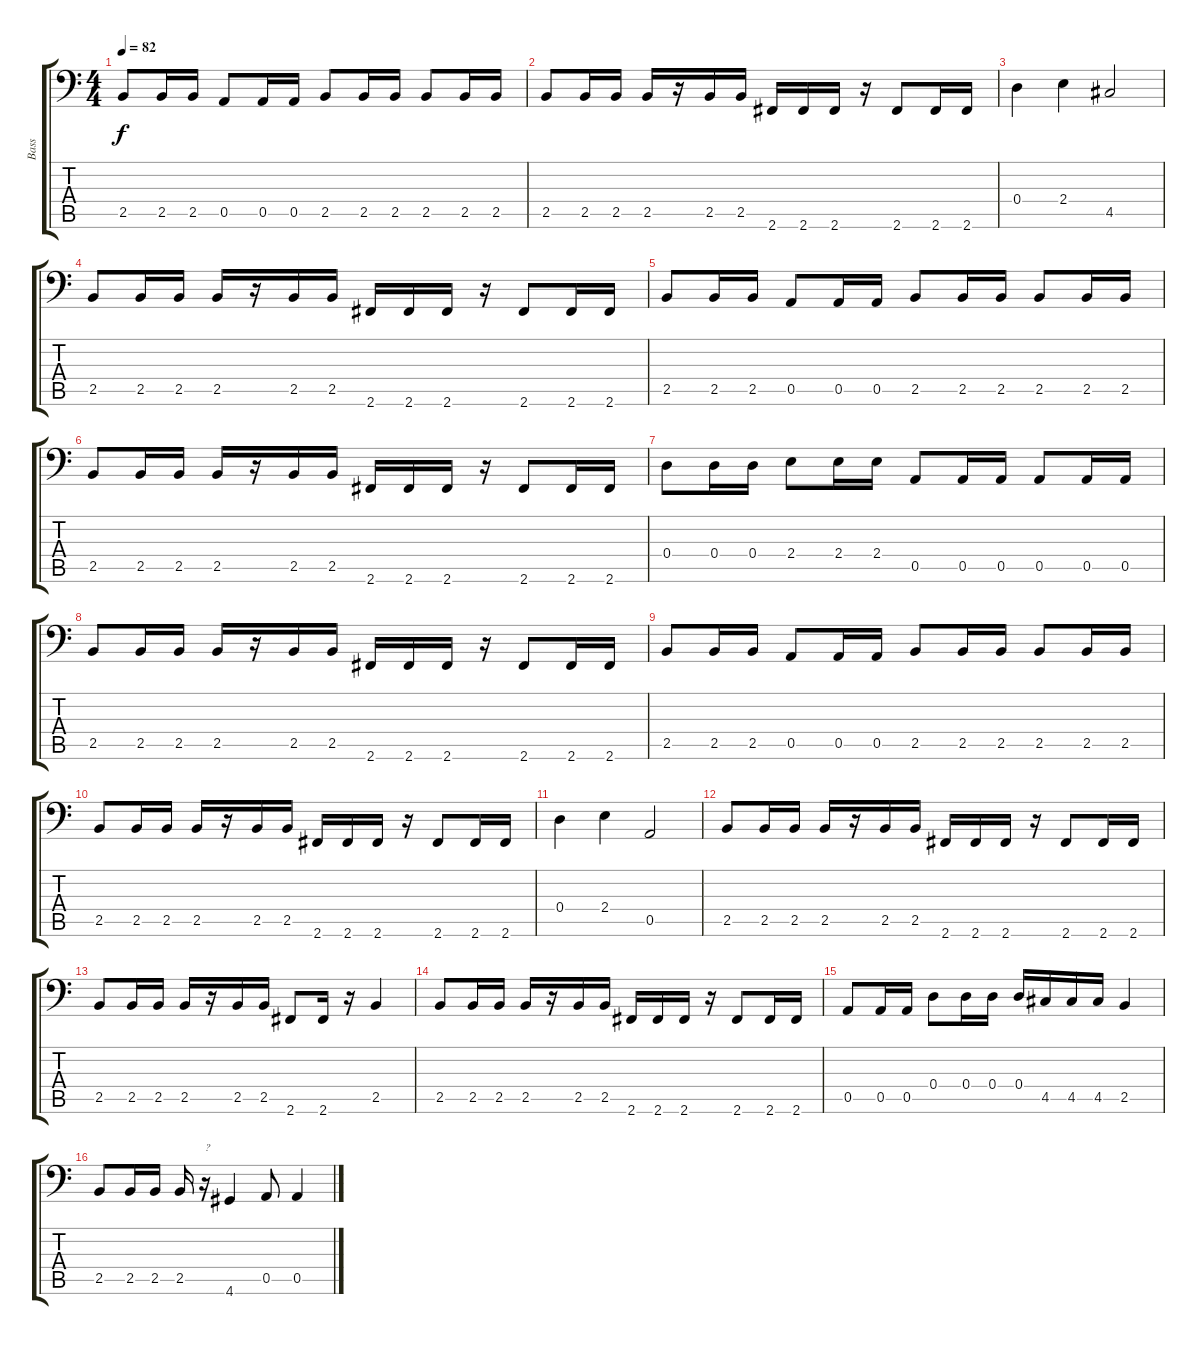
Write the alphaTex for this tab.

\track ("Bass" "Bass") {instrument electricbasspick}
\staff {score tabs}
\tuning (E3 B2 G2 D2 A1 E1) {hide}
\ts (4 4)
\tempo 82
\clef f4
\ks c
2.5.8{dy f} 2.5.16 2.5.16 0.5.8 0.5.16 0.5.16 2.5.8 2.5.16 2.5.16 2.5.8 2.5.16 2.5.16 |
2.5.8{volume 11} 2.5.16 2.5.16 2.5.16 r.16 2.5.16 2.5.16 2.6.16 2.6.16 2.6.16 r.16 2.6.8 2.6.16 2.6.16 |
0.4.4 2.4.4 4.5.2 |
2.5.8{volume 11} 2.5.16 2.5.16 2.5.16 r.16 2.5.16 2.5.16 2.6.16 2.6.16 2.6.16 r.16 2.6.8 2.6.16 2.6.16 |
2.5.8 2.5.16 2.5.16 0.5.8 0.5.16 0.5.16 2.5.8 2.5.16 2.5.16 2.5.8 2.5.16 2.5.16 |
2.5.8{volume 11} 2.5.16 2.5.16 2.5.16 r.16 2.5.16 2.5.16 2.6.16 2.6.16 2.6.16 r.16 2.6.8 2.6.16 2.6.16 |
0.4.8 0.4.16 0.4.16 2.4.8 2.4.16 2.4.16 0.5.8 0.5.16 0.5.16 0.5.8 0.5.16 0.5.16 |
2.5.8{volume 11} 2.5.16 2.5.16 2.5.16 r.16 2.5.16 2.5.16 2.6.16 2.6.16 2.6.16 r.16 2.6.8 2.6.16 2.6.16 |
2.5.8 2.5.16 2.5.16 0.5.8 0.5.16 0.5.16 2.5.8 2.5.16 2.5.16 2.5.8 2.5.16 2.5.16 |
2.5.8{volume 11} 2.5.16 2.5.16 2.5.16 r.16 2.5.16 2.5.16 2.6.16 2.6.16 2.6.16 r.16 2.6.8 2.6.16 2.6.16 |
0.4.4 2.4.4 0.5.2 |
2.5.8{volume 11} 2.5.16 2.5.16 2.5.16 r.16 2.5.16 2.5.16 2.6.16 2.6.16 2.6.16 r.16 2.6.8 2.6.16 2.6.16 |
2.5.8 2.5.16 2.5.16 2.5.16 r.16 2.5.16 2.5.16 2.6.8 2.6.16 r.16 2.5.4 |
2.5.8 2.5.16 2.5.16 2.5.16 r.16 2.5.16 2.5.16 2.6.16 2.6.16 2.6.16 r.16 2.6.8 2.6.16 2.6.16 |
0.5.8 0.5.16 0.5.16 0.4.8 0.4.16 0.4.16 0.4.16 4.5.16 4.5.16 4.5.16 2.5.4 |
2.5.8 2.5.16 2.5.16 2.5.16 r.16{txt "?"} 4.6.4 0.5.8 0.5.4
